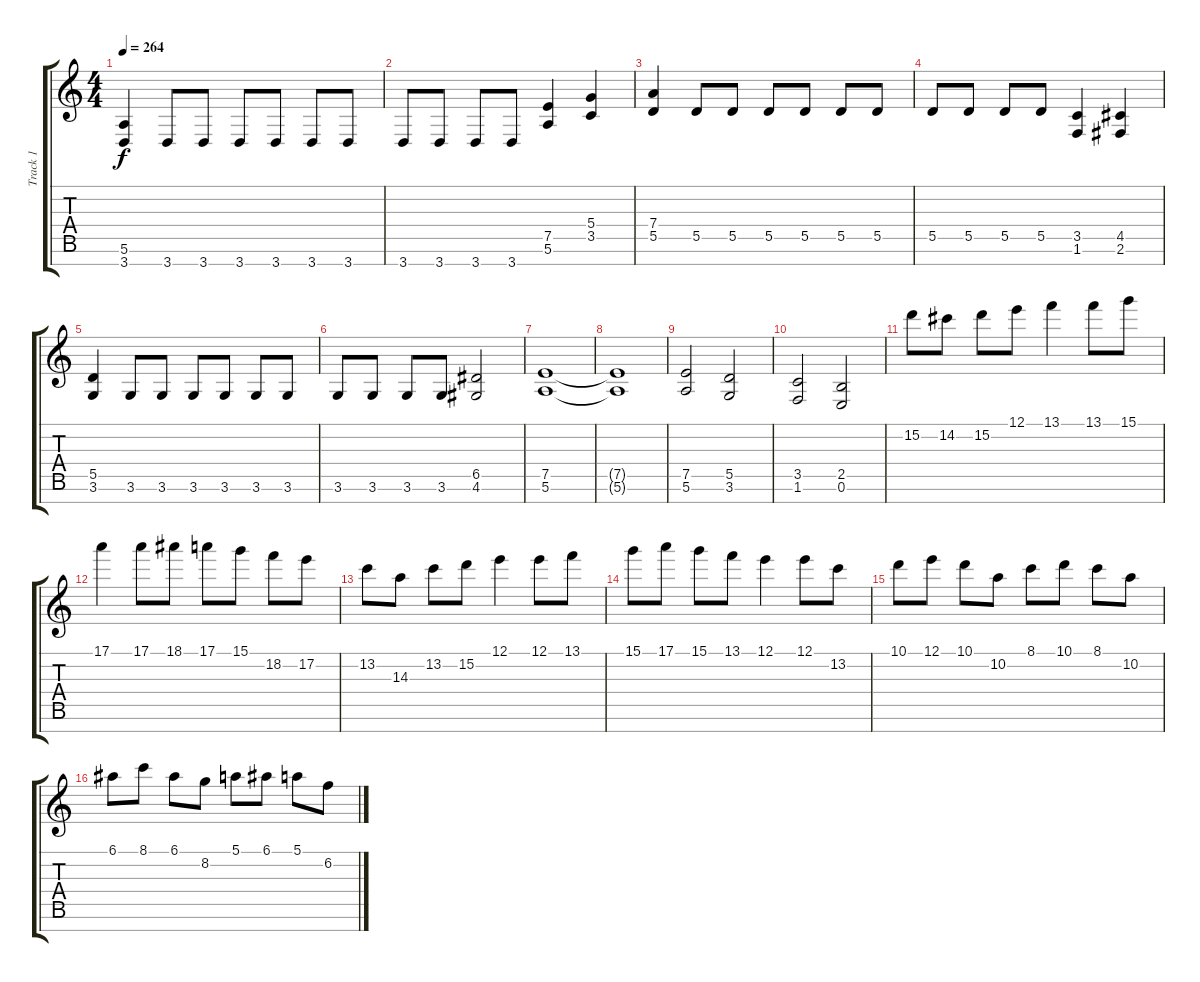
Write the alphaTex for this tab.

\track ("Track 1" "Track 1") {instrument distortionguitar}
\staff {score tabs}
\tuning (E4 B3 G3 D3 A2 E2 B1) {hide}
\ts (4 4)
\tempo 264
\clef g2
\ks c
(5.6 3.7).4{dy f} 3.7.8 3.7.8 3.7.8 3.7.8 3.7.8 3.7.8 |
3.7.8 3.7.8 3.7.8 3.7.8 (7.5 5.6).4 (5.4 3.5).4 |
(7.4 5.5).4 5.5.8 5.5.8 5.5.8 5.5.8 5.5.8 5.5.8 |
5.5.8 5.5.8 5.5.8 5.5.8 (3.5 1.6).4 (4.5 2.6).4 |
(5.5 3.6).4 3.6.8 3.6.8 3.6.8 3.6.8 3.6.8 3.6.8 |
3.6.8 3.6.8 3.6.8 3.6.8 (6.5 4.6).2 |
(7.5 5.6).1 |
(7.5{t} 5.6{t}).1 |
(7.5 5.6).2 (5.5 3.6).2 |
(3.5 1.6).2 (2.5 0.6).2 |
15.2.8 14.2.8 15.2.8 12.1.8 13.1.4 13.1.8 15.1.8 |
17.1.4 17.1.8 18.1.8 17.1.8 15.1.8 18.2.8 17.2.8 |
13.2.8 14.3.8 13.2.8 15.2.8 12.1.4 12.1.8 13.1.8 |
15.1.8 17.1.8 15.1.8 13.1.8 12.1.4 12.1.8 13.2.8 |
10.1.8 12.1.8 10.1.8 10.2.8 8.1.8 10.1.8 8.1.8 10.2.8 |
6.1.8 8.1.8 6.1.8 8.2.8 5.1.8 6.1.8 5.1.8 6.2.8
